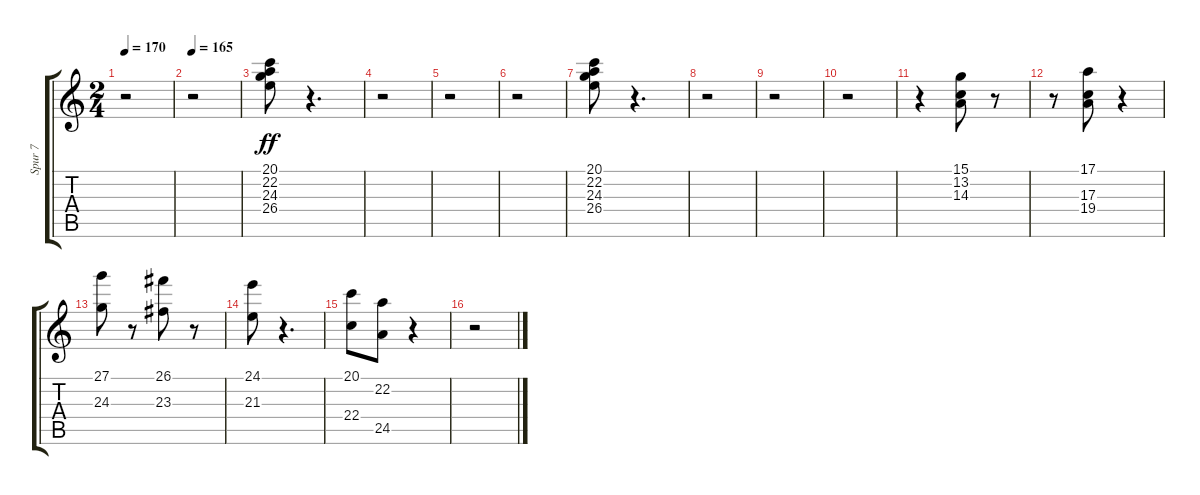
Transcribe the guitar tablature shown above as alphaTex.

\track ("Spur 7" "Spur 7") {instrument brasssection}
\staff {score tabs}
\tuning (E4 B3 G3 D3 A2 E2) {hide}
\ts (2 4)
\tempo 170
\clef g2
\ks c
r.2{dy ff instrument brasssection} |
\tempo 165
r.2 |
(20.1 22.2 24.3 26.4).8 r.4{d} |
r.2 |
r.2 |
r.2 |
(20.1 22.2 24.3 26.4).8 r.4{d} |
r.2 |
r.2 |
r.2 |
r.4 (15.1 13.2 14.3).8 r.8 |
r.8 (17.1 17.3 19.4).8 r.4 |
(27.1 24.3).8 r.8 (26.1 23.3).8 r.8 |
(24.1 21.3).8 r.4{d} |
(20.1 22.4).8 (22.2 24.5).8 r.4 |
r.2
